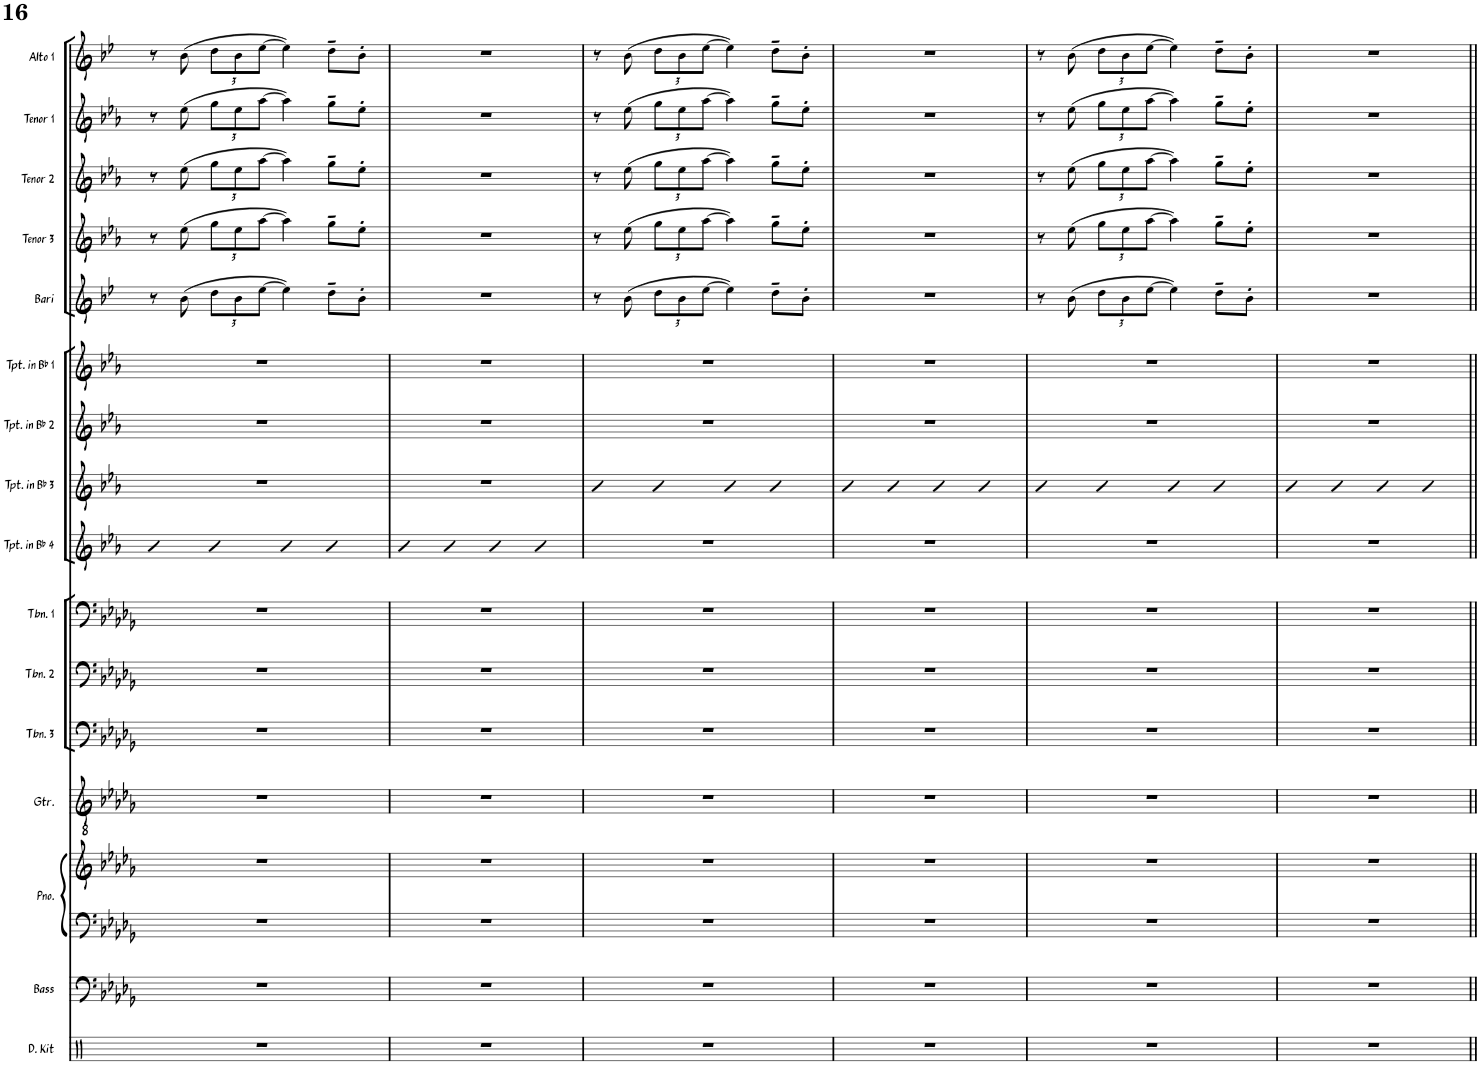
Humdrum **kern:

**kern	**kern	**kern	**kern	**kern	**kern	**kern	**kern	**kern	**kern	**kern	**kern	**kern	**kern	**kern	**kern	**kern
*part16	*part15	*part14	*part14	*part13	*part12	*part11	*part10	*part9	*part8	*part7	*part6	*part5	*part4	*part3	*part2	*part1
*staff17	*staff16	*staff15	*staff14	*staff13	*staff12	*staff11	*staff10	*staff9	*staff8	*staff7	*staff6	*staff5	*staff4	*staff3	*staff2	*staff1
*I"Drum Kit	*I"Acoustic Bass	*I"Piano	*	*I"Guitar	*I"Trombone 3	*I"Trombone 2	*I"Trombone 1	*I"Trumpet in Bb 4	*I"Trumpet in Bb 3	*I"Trumpet in Bb 2	*I"Trumpet in Bb 1	*I"Bari Sax	*I"Tenor Sax 3	*I"Tenor Sax 2	*I"Tenor Sax 1	*I"Alto Sax 1
*I'D. Kit	*I'Bass	*I'Pno.	*	*I'Gtr.	*I'Tbn. 3	*I'Tbn. 2	*I'Tbn. 1	*I'Tpt. in Bb 4	*I'Tpt. in Bb 3	*I'Tpt. in Bb 2	*I'Tpt. in Bb 1	*I'Bari	*I'Tenor 3	*I'Tenor 2	*I'Tenor 1	*I'Alto 1
!!LO:PB:g=z
*clefX	*clefF4	*clefF4	*clefG2	*clefGv2	*clefF4	*clefF4	*clefF4	*clefG2	*clefG2	*clefG2	*clefG2	*clefG2	*clefG2	*clefG2	*clefG2	*clefG2
*	*Trd7c12	*	*	*	*	*	*	*Trd1c2	*Trd1c2	*Trd1c2	*Trd1c2	*Trd12c21	*Trd8c14	*Trd8c14	*Trd8c14	*Trd5c9
*k[]	*k[b-e-a-d-g-]	*k[b-e-a-d-g-]	*k[b-e-a-d-g-]	*k[b-e-a-d-g-]	*k[b-e-a-d-g-]	*k[b-e-a-d-g-]	*k[b-e-a-d-g-]	*k[b-e-a-]	*k[b-e-a-]	*k[b-e-a-]	*k[b-e-a-]	*k[b-e-]	*k[b-e-a-]	*k[b-e-a-]	*k[b-e-a-]	*k[b-e-]
*M4/4	*M4/4	*M4/4	*M4/4	*M4/4	*M4/4	*M4/4	*M4/4	*M4/4	*M4/4	*M4/4	*M4/4	*M4/4	*M4/4	*M4/4	*M4/4	*M4/4
=94	=94	=94	=94	=94	=94	=94	=94	=94	=94	=94	=94	=94	=94	=94	=94	=94
1r	1r	1r	1r	1r	1r	1r	1r	4b-	1r	1r	1r	8r	8r	8r	8r	8r
.	.	.	.	.	.	.	.	.	.	.	.	(8b-\	(8ee-\	(8ee-\	(8ee-\	(8b-\
*	*	*	*	*	*	*	*	*	*	*	*	*Xbrackettup	*Xbrackettup	*Xbrackettup	*Xbrackettup	*Xbrackettup
.	.	.	.	.	.	.	.	4b-	.	.	.	12dd\L	12gg\L	12gg\L	12gg\L	12dd\L
.	.	.	.	.	.	.	.	.	.	.	.	12b-\	12ee-\	12ee-\	12ee-\	12b-\
.	.	.	.	.	.	.	.	.	.	.	.	[12ee-\J	[12aa-\J	[12aa-\J	[12aa-\J	[12ee-\J
.	.	.	.	.	.	.	.	4b-	.	.	.	4ee-\])	4aa-\])	4aa-\])	4aa-\])	4ee-\])
.	.	.	.	.	.	.	.	4b-	.	.	.	8dd~\L	8gg~\L	8gg~\L	8gg~\L	8dd~\L
.	.	.	.	.	.	.	.	.	.	.	.	8b-'\J	8ee-'\J	8ee-'\J	8ee-'\J	8b-'\J
=95	=95	=95	=95	=95	=95	=95	=95	=95	=95	=95	=95	=95	=95	=95	=95	=95
1r	1r	1r	1r	1r	1r	1r	1r	4b-	1r	1r	1r	1r	1r	1r	1r	1r
.	.	.	.	.	.	.	.	4b-	.	.	.	.	.	.	.	.
.	.	.	.	.	.	.	.	4b-	.	.	.	.	.	.	.	.
.	.	.	.	.	.	.	.	4b-	.	.	.	.	.	.	.	.
=96	=96	=96	=96	=96	=96	=96	=96	=96	=96	=96	=96	=96	=96	=96	=96	=96
1r	1r	1r	1r	1r	1r	1r	1r	1r	4b-	1r	1r	8r	8r	8r	8r	8r
.	.	.	.	.	.	.	.	.	.	.	.	(8b-\	(8ee-\	(8ee-\	(8ee-\	(8b-\
.	.	.	.	.	.	.	.	.	4b-	.	.	12dd\L	12gg\L	12gg\L	12gg\L	12dd\L
.	.	.	.	.	.	.	.	.	.	.	.	12b-\	12ee-\	12ee-\	12ee-\	12b-\
.	.	.	.	.	.	.	.	.	.	.	.	[12ee-\J	[12aa-\J	[12aa-\J	[12aa-\J	[12ee-\J
.	.	.	.	.	.	.	.	.	4b-	.	.	4ee-\])	4aa-\])	4aa-\])	4aa-\])	4ee-\])
.	.	.	.	.	.	.	.	.	4b-	.	.	8dd~\L	8gg~\L	8gg~\L	8gg~\L	8dd~\L
.	.	.	.	.	.	.	.	.	.	.	.	8b-'\J	8ee-'\J	8ee-'\J	8ee-'\J	8b-'\J
=97	=97	=97	=97	=97	=97	=97	=97	=97	=97	=97	=97	=97	=97	=97	=97	=97
1r	1r	1r	1r	1r	1r	1r	1r	1r	4b-	1r	1r	1r	1r	1r	1r	1r
.	.	.	.	.	.	.	.	.	4b-	.	.	.	.	.	.	.
.	.	.	.	.	.	.	.	.	4b-	.	.	.	.	.	.	.
.	.	.	.	.	.	.	.	.	4b-	.	.	.	.	.	.	.
=98	=98	=98	=98	=98	=98	=98	=98	=98	=98	=98	=98	=98	=98	=98	=98	=98
1r	1r	1r	1r	1r	1r	1r	1r	1r	4b-	1r	1r	8r	8r	8r	8r	8r
.	.	.	.	.	.	.	.	.	.	.	.	(8b-\	(8ee-\	(8ee-\	(8ee-\	(8b-\
.	.	.	.	.	.	.	.	.	4b-	.	.	12dd\L	12gg\L	12gg\L	12gg\L	12dd\L
.	.	.	.	.	.	.	.	.	.	.	.	12b-\	12ee-\	12ee-\	12ee-\	12b-\
.	.	.	.	.	.	.	.	.	.	.	.	[12ee-\J	[12aa-\J	[12aa-\J	[12aa-\J	[12ee-\J
.	.	.	.	.	.	.	.	.	4b-	.	.	4ee-\])	4aa-\])	4aa-\])	4aa-\])	4ee-\])
.	.	.	.	.	.	.	.	.	4b-	.	.	8dd~\L	8gg~\L	8gg~\L	8gg~\L	8dd~\L
.	.	.	.	.	.	.	.	.	.	.	.	8b-'\J	8ee-'\J	8ee-'\J	8ee-'\J	8b-'\J
=99	=99	=99	=99	=99	=99	=99	=99	=99	=99	=99	=99	=99	=99	=99	=99	=99
1r	1r	1r	1r	1r	1r	1r	1r	1r	4b-	1r	1r	1r	1r	1r	1r	1r
.	.	.	.	.	.	.	.	.	4b-	.	.	.	.	.	.	.
.	.	.	.	.	.	.	.	.	4b-	.	.	.	.	.	.	.
.	.	.	.	.	.	.	.	.	4b-	.	.	.	.	.	.	.
=||	=||	=||	=||	=||	=||	=||	=||	=||	=||	=||	=||	=||	=||	=||	=||	=||
*-	*-	*-	*-	*-	*-	*-	*-	*-	*-	*-	*-	*-	*-	*-	*-	*-
